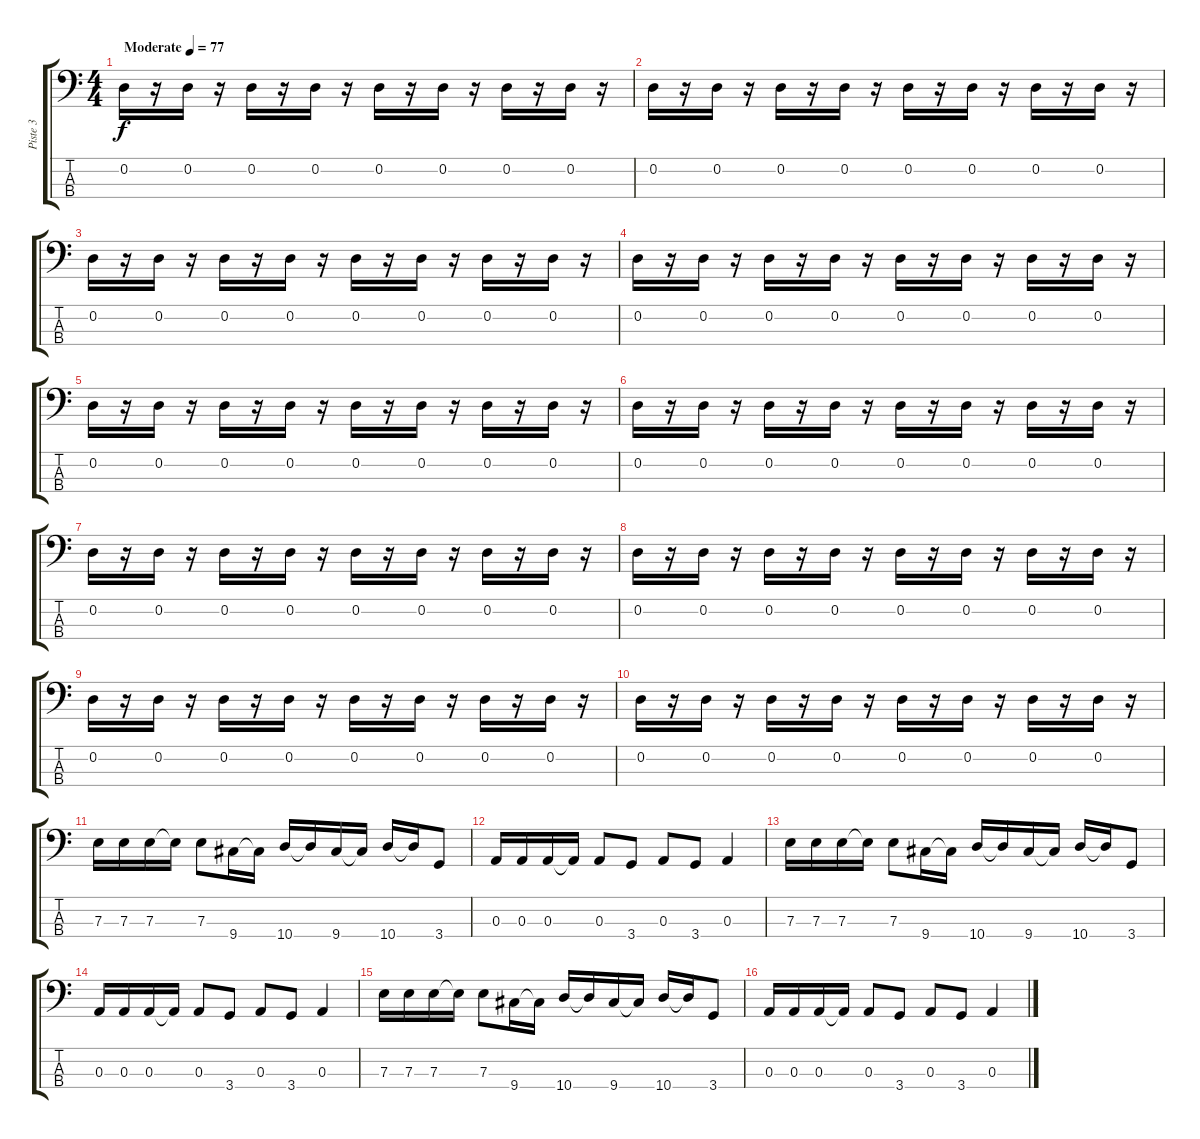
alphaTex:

\track ("Piste 3" "Piste 3") {instrument electricbassfinger}
\staff {score tabs}
\tuning (G2 D2 A1 E1) {hide}
\ts (4 4)
\tempo (77 "Moderate")
\clef f4
\ks c
0.2.16{dy f instrument electricbassfinger} r.16 0.2.16 r.16 0.2.16 r.16 0.2.16 r.16 0.2.16 r.16 0.2.16 r.16 0.2.16 r.16 0.2.16 r.16 |
0.2.16 r.16 0.2.16 r.16 0.2.16 r.16 0.2.16 r.16 0.2.16 r.16 0.2.16 r.16 0.2.16 r.16 0.2.16 r.16 |
0.2.16 r.16 0.2.16 r.16 0.2.16 r.16 0.2.16 r.16 0.2.16 r.16 0.2.16 r.16 0.2.16 r.16 0.2.16 r.16 |
0.2.16 r.16 0.2.16 r.16 0.2.16 r.16 0.2.16 r.16 0.2.16 r.16 0.2.16 r.16 0.2.16 r.16 0.2.16 r.16 |
0.2.16 r.16 0.2.16 r.16 0.2.16 r.16 0.2.16 r.16 0.2.16 r.16 0.2.16 r.16 0.2.16 r.16 0.2.16 r.16 |
0.2.16 r.16 0.2.16 r.16 0.2.16 r.16 0.2.16 r.16 0.2.16 r.16 0.2.16 r.16 0.2.16 r.16 0.2.16 r.16 |
0.2.16 r.16 0.2.16 r.16 0.2.16 r.16 0.2.16 r.16 0.2.16 r.16 0.2.16 r.16 0.2.16 r.16 0.2.16 r.16 |
0.2.16 r.16 0.2.16 r.16 0.2.16 r.16 0.2.16 r.16 0.2.16 r.16 0.2.16 r.16 0.2.16 r.16 0.2.16 r.16 |
0.2.16 r.16 0.2.16 r.16 0.2.16 r.16 0.2.16 r.16 0.2.16 r.16 0.2.16 r.16 0.2.16 r.16 0.2.16 r.16 |
0.2.16 r.16 0.2.16 r.16 0.2.16 r.16 0.2.16 r.16 0.2.16 r.16 0.2.16 r.16 0.2.16 r.16 0.2.16 r.16 |
7.3.16 7.3.16 7.3.16 7.3{t}.16 7.3.8 9.4.16 9.4{t}.16 10.4.16 10.4{t}.16 9.4.16 9.4{t}.16 10.4.16 10.4{t}.16 3.4.8 |
0.3.16 0.3.16 0.3.16 0.3{t}.16 0.3.8 3.4.8 0.3.8 3.4.8 0.3.4 |
7.3.16 7.3.16 7.3.16 7.3{t}.16 7.3.8 9.4.16 9.4{t}.16 10.4.16 10.4{t}.16 9.4.16 9.4{t}.16 10.4.16 10.4{t}.16 3.4.8 |
0.3.16 0.3.16 0.3.16 0.3{t}.16 0.3.8 3.4.8 0.3.8 3.4.8 0.3.4 |
7.3.16 7.3.16 7.3.16 7.3{t}.16 7.3.8 9.4.16 9.4{t}.16 10.4.16 10.4{t}.16 9.4.16 9.4{t}.16 10.4.16 10.4{t}.16 3.4.8 |
0.3.16 0.3.16 0.3.16 0.3{t}.16 0.3.8 3.4.8 0.3.8 3.4.8 0.3.4
